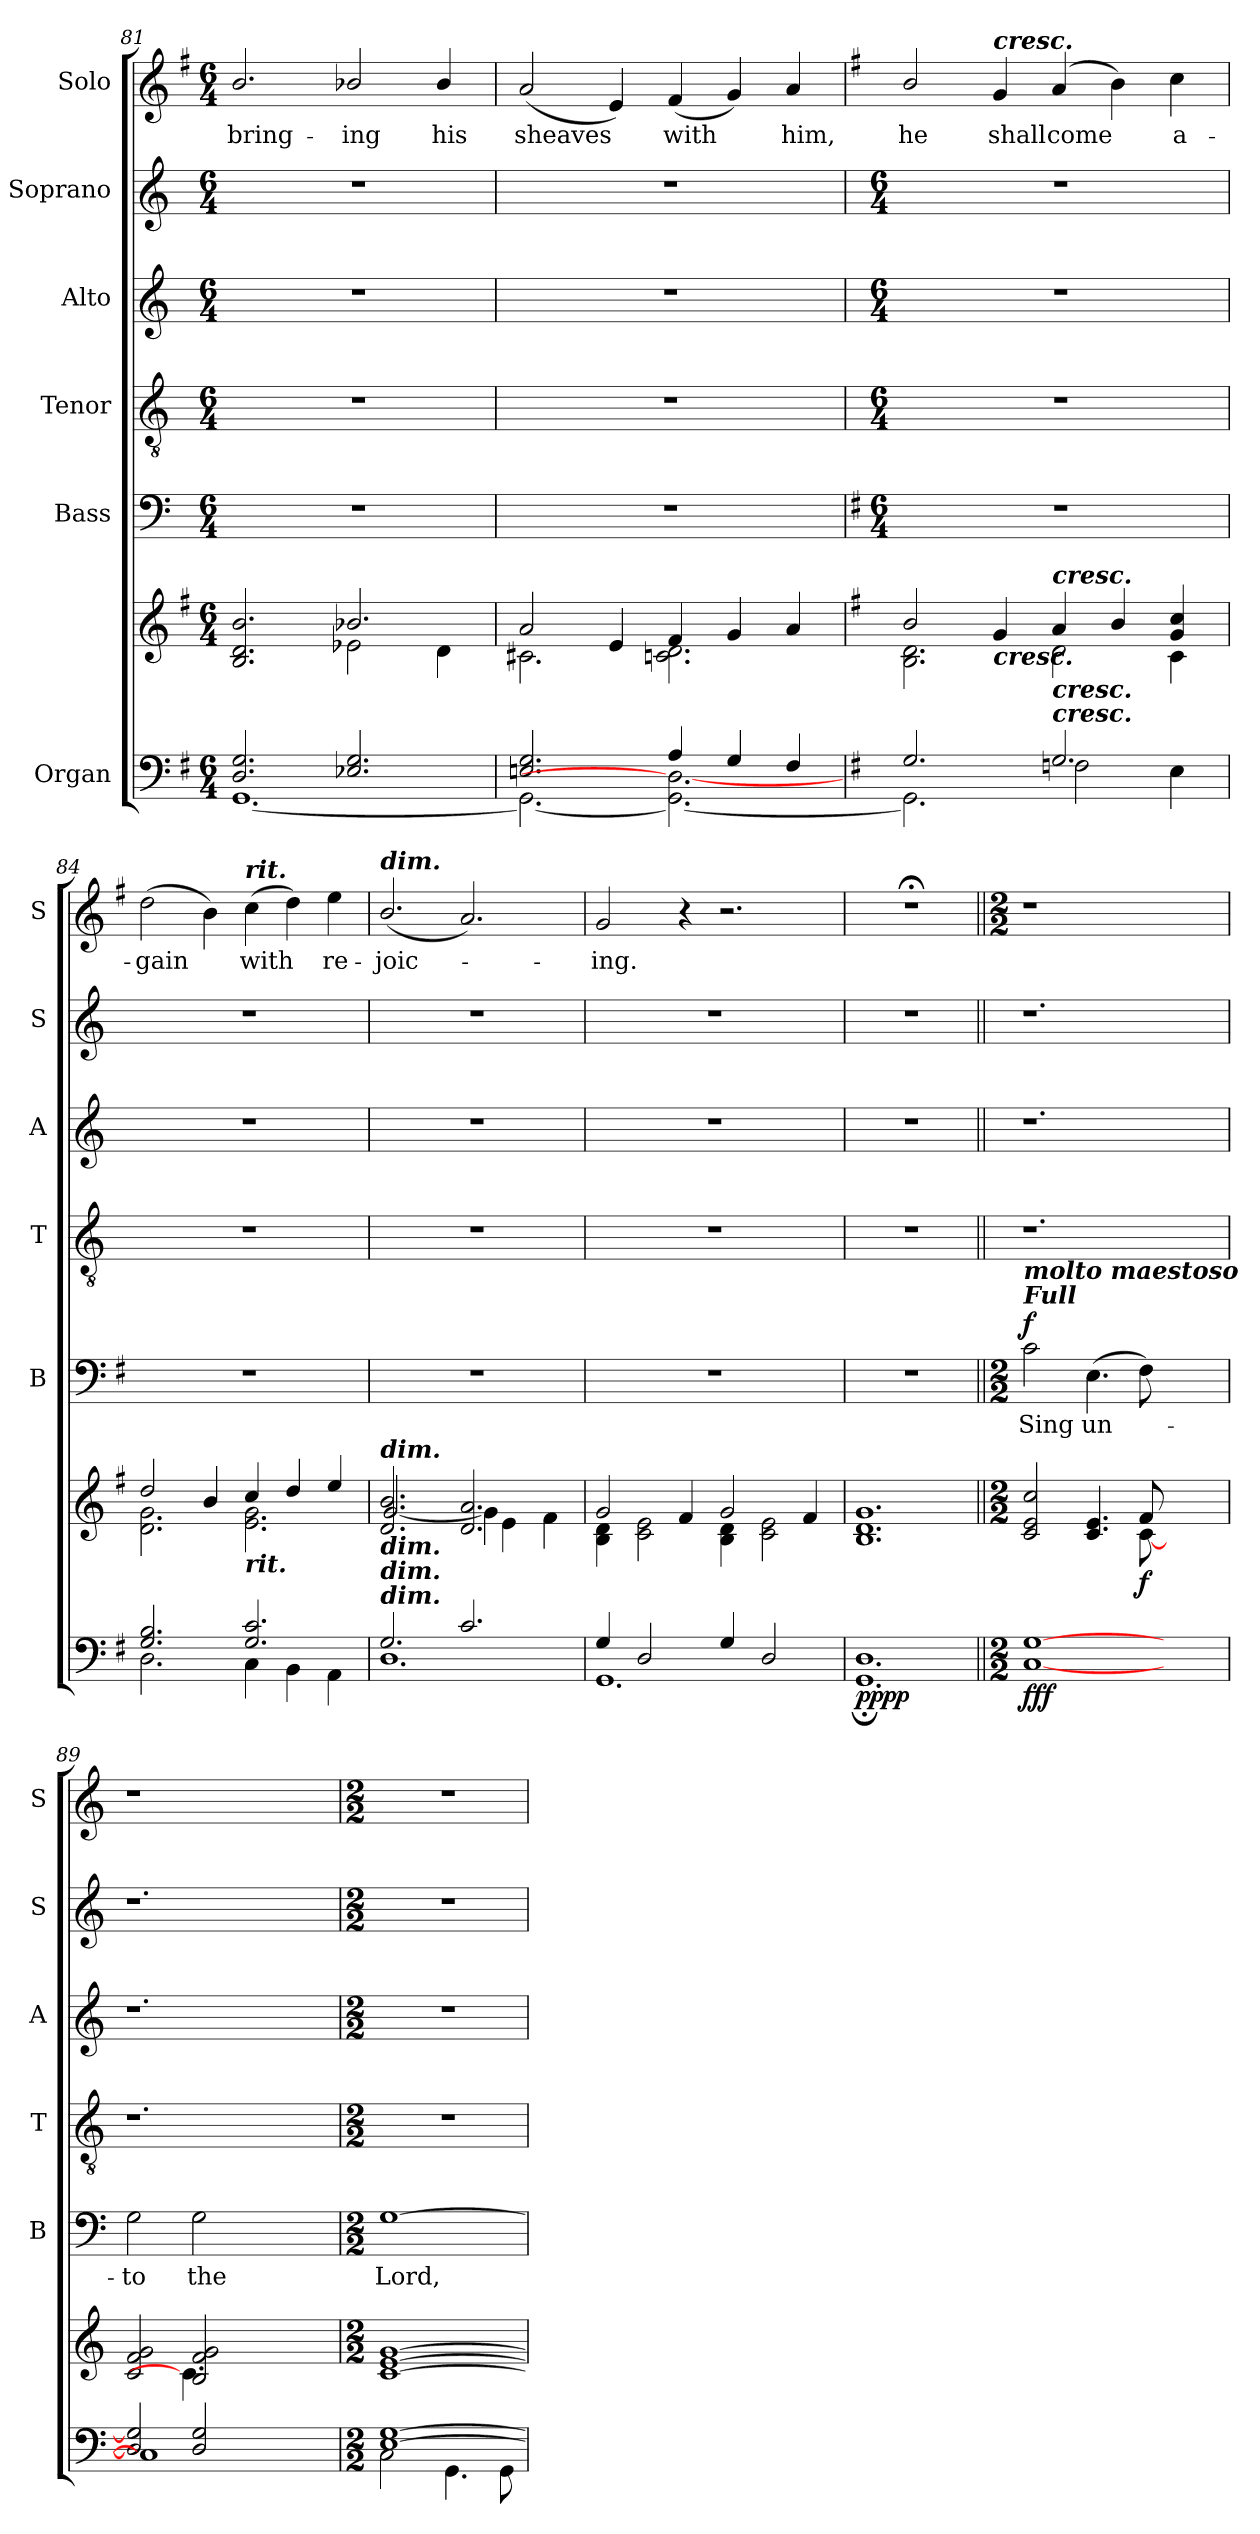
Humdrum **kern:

**kern	**kern	**dynam	**kern	**text	**dynam	**kern	**kern	**kern	**kern	**text
*part6	*part6	*part6	*part5	*part5	*part5	*part4	*part3	*part2	*part1	*part1
*staff7	*staff6	*staff6/7	*staff5	*staff5	*staff5	*staff4	*staff3	*staff2	*staff1	*staff1
*I"Organ	*	*	*I"Bass	*	*	*I"Tenor	*I"Alto	*I"Soprano	*I"Solo	*
*	*	*	*I'B	*	*	*I'T	*I'A	*I'S	*I'S	*
*clefF4	*clefG2	*	*clefF4	*	*	*clefGv2	*clefG2	*clefG2	*clefG2	*
*k[f#]	*k[f#]	*	*k[]	*	*	*k[]	*k[]	*k[]	*k[f#]	*
*G:	*G:	*	*C:	*	*	*C:	*C:	*C:	*G:	*
*M6/4	*M6/4	*	*M6/4	*	*	*M6/4	*M6/4	*M6/4	*M6/4	*
=81	=81	=81	=81	=81	=81	=81	=81	=81	=81	=81
*^	*^	*	*	*	*	*	*	*	*	*
!	!	!	!	!	!	!	!	!	!	!	!	!LO:LY:b
2.D/ 2.G/	[1.GG\	2.B/ 2.d/ 2.b/	2.ryy	.	1.r	.	.	1.r	1.r	1.r	2.b/	bring-
!	!	!	!	!	!	!	!	!	!	!	!	!LO:LY:b
2.E-X/ 2.G/	.	2.b-X/	2e-X\	.	.	.	.	.	.	.	2b-X/	-ing
!	!	!	!	!	!	!	!	!	!	!	!	!LO:LY:b
.	.	.	4d\	.	.	.	.	.	.	.	4b-/	his
=82	=82	=82	=82	=82	=82	=82	=82	=82	=82	=82	=82	=82
!	!	!	!	!	!	!	!	!	!	!	!	!LO:LY:b
2.En/ 2.G/	2.GG\_	2a/	2.c#X\	.	1.r	.	.	1.r	1.r	1.r	(<2a	sheaves
.	.	4e/	.	.	.	.	.	.	.	.	4e)	.
!	!	!	!	!	!	!	!	!	!	!	!	!LO:LY:b
4A/	2.GG\_ 2.D\_	4f#/	2.cn\ 2.d\	.	.	.	.	.	.	.	(<4f#	with
4G/	.	4g/	.	.	.	.	.	.	.	.	4g)	.
!	!	!	!	!	!	!	!	!	!	!	!	!LO:LY:b
4F#/	.	4a/	.	.	.	.	.	.	.	.	4a	him,
!!LO:LB:g=z
=83	=83	=83	=83	=83	=83	=83	=83	=83	=83	=83	=83	=83
*	*	*	*	*	*k[f#]	*	*	*	*	*	*	*
*	*	*	*	*	*G:	*	*	*	*	*	*	*
*	*	*	*	*	*M6/4	*	*	*M6/4	*M6/4	*M6/4	*	*
!	!	!	!	!	!LO:N:vis=1	!	!	!	!	!	!	!LO:LY:b
2.G/	2.GG\]	2b/	2.B\ 2.d\	.	1.r	.	.	1.r	1.r	1.r	2b/	he
!	!	!	!	!	!	!	!	!	!	!	!LO:TX:a:Bi:t=cresc.	!
!	!	!LO:TX:b:Bi:t=cresc.	!	!	!	!	!	!	!	!	!	!
!	!	!	!	!	!	!	!	!	!	!	!	!LO:LY:b
.	.	4g/	.	.	.	.	.	.	.	.	4g	shall
!	!	!LO:TX:a:Bi:t=cresc.	!	!	!	!	!	!	!	!	!	!
!LO:TX:a:Bi:t=cresc.	!	!	!	!	!	!	!	!	!	!	!	!
!LO:TX:a:Bi:t=cresc.	!	!	!	!	!	!	!	!	!	!	!	!
!	!	!	!	!	!	!	!	!	!	!	!	!LO:LY:b
2.G/	2Fn\	4a/	2d\	.	.	.	.	.	.	.	(<4a	come
.	.	4b/	.	.	.	.	.	.	.	.	4b)	.
!	!	!	!	!	!	!	!	!	!	!	!	!LO:LY:b
.	4E\	4g/ 4cc/	4c\	.	.	.	.	.	.	.	4cc	a-
=84	=84	=84	=84	=84	=84	=84	=84	=84	=84	=84	=84	=84
!	!	!	!	!	!LO:N:vis=1	!	!	!	!	!	!	!LO:LY:b
2.G/ 2.B/	2.D\	2dd/	2.d\ 2.g\	.	1.r	.	.	1.r	1.r	1.r	(>2dd	-gain
.	.	4b/	.	.	.	.	.	.	.	.	4b)	.
!	!	!	!	!	!	!	!	!	!	!	!LO:TX:a:Bi:t=rit.	!
!	!	!LO:TX:b:Bi:t=rit.	!	!	!	!	!	!	!	!	!	!
!	!	!	!	!	!	!	!	!	!	!	!	!LO:LY:b
2.G/ 2.c/	4C\	4cc/	2.e\ 2.g\	.	.	.	.	.	.	.	(>4cc	with
.	4BB\	4dd/	.	.	.	.	.	.	.	.	4dd)	.
!	!	!	!	!	!	!	!	!	!	!	!	!LO:LY:b
.	4AA\	4ee/	.	.	.	.	.	.	.	.	4ee	re-
=85	=85	=85	=85	=85	=85	=85	=85	=85	=85	=85	=85	=85
!	!	!	!	!	!	!	!	!	!	!	!LO:TX:a:Bi:t=dim.	!
!	!	!LO:TX:b:Bi:t=dim.	!	!	!	!	!	!	!	!	!	!
!	!	!LO:TX:a:Bi:t=dim.	!	!	!	!	!	!	!	!	!	!
!LO:TX:a:Bi:t=dim.	!	!	!	!	!	!	!	!	!	!	!	!
!LO:TX:a:Bi:t=dim.	!	!	!	!	!	!	!	!	!	!	!	!
!	!	!	!	!	!LO:N:vis=1	!	!	!	!	!	!	!LO:LY:b
2.G/	1.D\	2.d/ 2.b/	[2.g/	.	1.r	.	.	1.r	1.r	1.r	(<2.b/	-joic-
2.c/	.	2.d/ 2.a/	4g\]	.	.	.	.	.	.	.	2.a)	.
.	.	.	4e\	.	.	.	.	.	.	.	.	.
.	.	.	4f#\	.	.	.	.	.	.	.	.	.
=86	=86	=86	=86	=86	=86	=86	=86	=86	=86	=86	=86	=86
!	!	!	!	!	!LO:N:vis=1	!	!	!	!	!	!	!LO:LY:b
4G/	1.GG\	2g/	4B\ 4d\	.	1.r	.	.	1.r	1.r	1.r	2g	ing.
2D/	.	.	2c\ 2e\	.	.	.	.	.	.	.	.	.
.	.	4f#/	.	.	.	.	.	.	.	.	4r	.
4G/	.	2g/	4B\ 4d\	.	.	.	.	.	.	.	2.r	.
2D/	.	.	2c\ 2e\	.	.	.	.	.	.	.	.	.
.	.	4f#/	.	.	.	.	.	.	.	.	.	.
=87	=87	=87	=87	=87	=87	=87	=87	=87	=87	=87	=87	=87
!	!	!	!	!LO:DY:b=2	!LO:N:vis=1	!	!	!	!	!	!LO:N:vis=1	!
!	!	!	!	!LO:DY:n=1:b	!	!	!	!	!	!	!	!
1.ryy	1.GG\; 1.D\;	1.B/ 1.d/ 1.g/	1.ryy	pp pp	1.r	.	.	1.r	1.r	1.r	1.r;<	.
=88||	=88||	=88||	=88||	=88||	=88||	=88||	=88||	=88||	=88||	=88||	=88||	=88||
*k[]	*	*k[]	*	*	*k[]	*	*	*	*	*	*k[]	*
*C:	*	*C:	*	*	*C:	*	*	*	*	*	*C:	*
*M2/2	*	*M2/2	*	*	*M2/2	*	*	*	*	*	*M2/2	*
!	!	!	!	!	!LO:TX:a:Bi:t=Full	!	!	!	!	!	!	!
!	!	!	!	!	!LO:TX:a:Bi:t=molto maestoso	!	!	!	!	!	!	!
!	!	!	!	!LO:DY:b=2	!	!LO:LY:b	!	!	!	!	!	!
!	!	!	!	!LO:DY:n=1:b=2	!	!	!	!	!	!	!	!
!	!	!	!	!LO:DY:n=2:b	!	!	!LO:DY:b	!	!	!	!	!
[1G/	[1C\	2c/ 2e/ 2cc/	2..ryy	f f f	2c	Sing	f	1.r	1.r	1.r	1r	.
!	!	!	!	!	!	!LO:LY:b	!	!	!	!	!	!
.	.	4.c/ 4.e/	.	.	(>4.E	un-	.	.	.	.	.	.
!	!	!	!	!LO:DY:n=3:b	!	!	!	!	!	!	!	!
.	.	8f/	[8c\	f	8F)	.	.	.	.	.	.	.
2ryy	2ryy	2ryy	2ryy	.	2ryy	.	.	.	.	.	2ryy	.
=89	=89	=89	=89	=89	=89	=89	=89	=89	=89	=89	=89	=89
!	!	!	!	!	!	!LO:LY:b	!	!	!	!	!	!
2D/] 2G/]	1C\]	2c/ 2f/ 2g/	2ryy	.	2G	to	.	1.r	1.r	1.r	1r	.
!	!	!	!	!	!	!LO:LY:b	!	!	!	!	!	!
2D/ 2G/	.	2B/ 2f/ 2g/	4.c\]	.	2G	the	.	.	.	.	.	.
.	.	.	8ryy	.	.	.	.	.	.	.	.	.
2ryy	2ryy	2ryy	2ryy	.	2ryy	.	.	.	.	.	2ryy	.
!!LO:LB:g=z
=90	=90	=90	=90	=90	=90	=90	=90	=90	=90	=90	=90	=90
*M2/2	*	*M2/2	*	*	*M2/2	*	*	*M2/2	*M2/2	*M2/2	*M2/2	*
!	!	!	!	!	!	!LO:LY:b	!	!	!	!	!	!
[1E/ [1G/	2C\	[1c/ [1e/ [1g/	1ryy	.	[1G	Lord,	.	1r	1r	1r	1r	.
.	4.GG\	.	.	.	.	.	.	.	.	.	.	.
.	8GG\	.	.	.	.	.	.	.	.	.	.	.
*v	*v	*	*	*	*	*	*	*	*	*	*	*
*	*v	*v	*	*	*	*	*	*	*	*	*
=	=	=	=	=	=	=	=	=	=	=
*-	*-	*-	*-	*-	*-	*-	*-	*-	*-	*-
